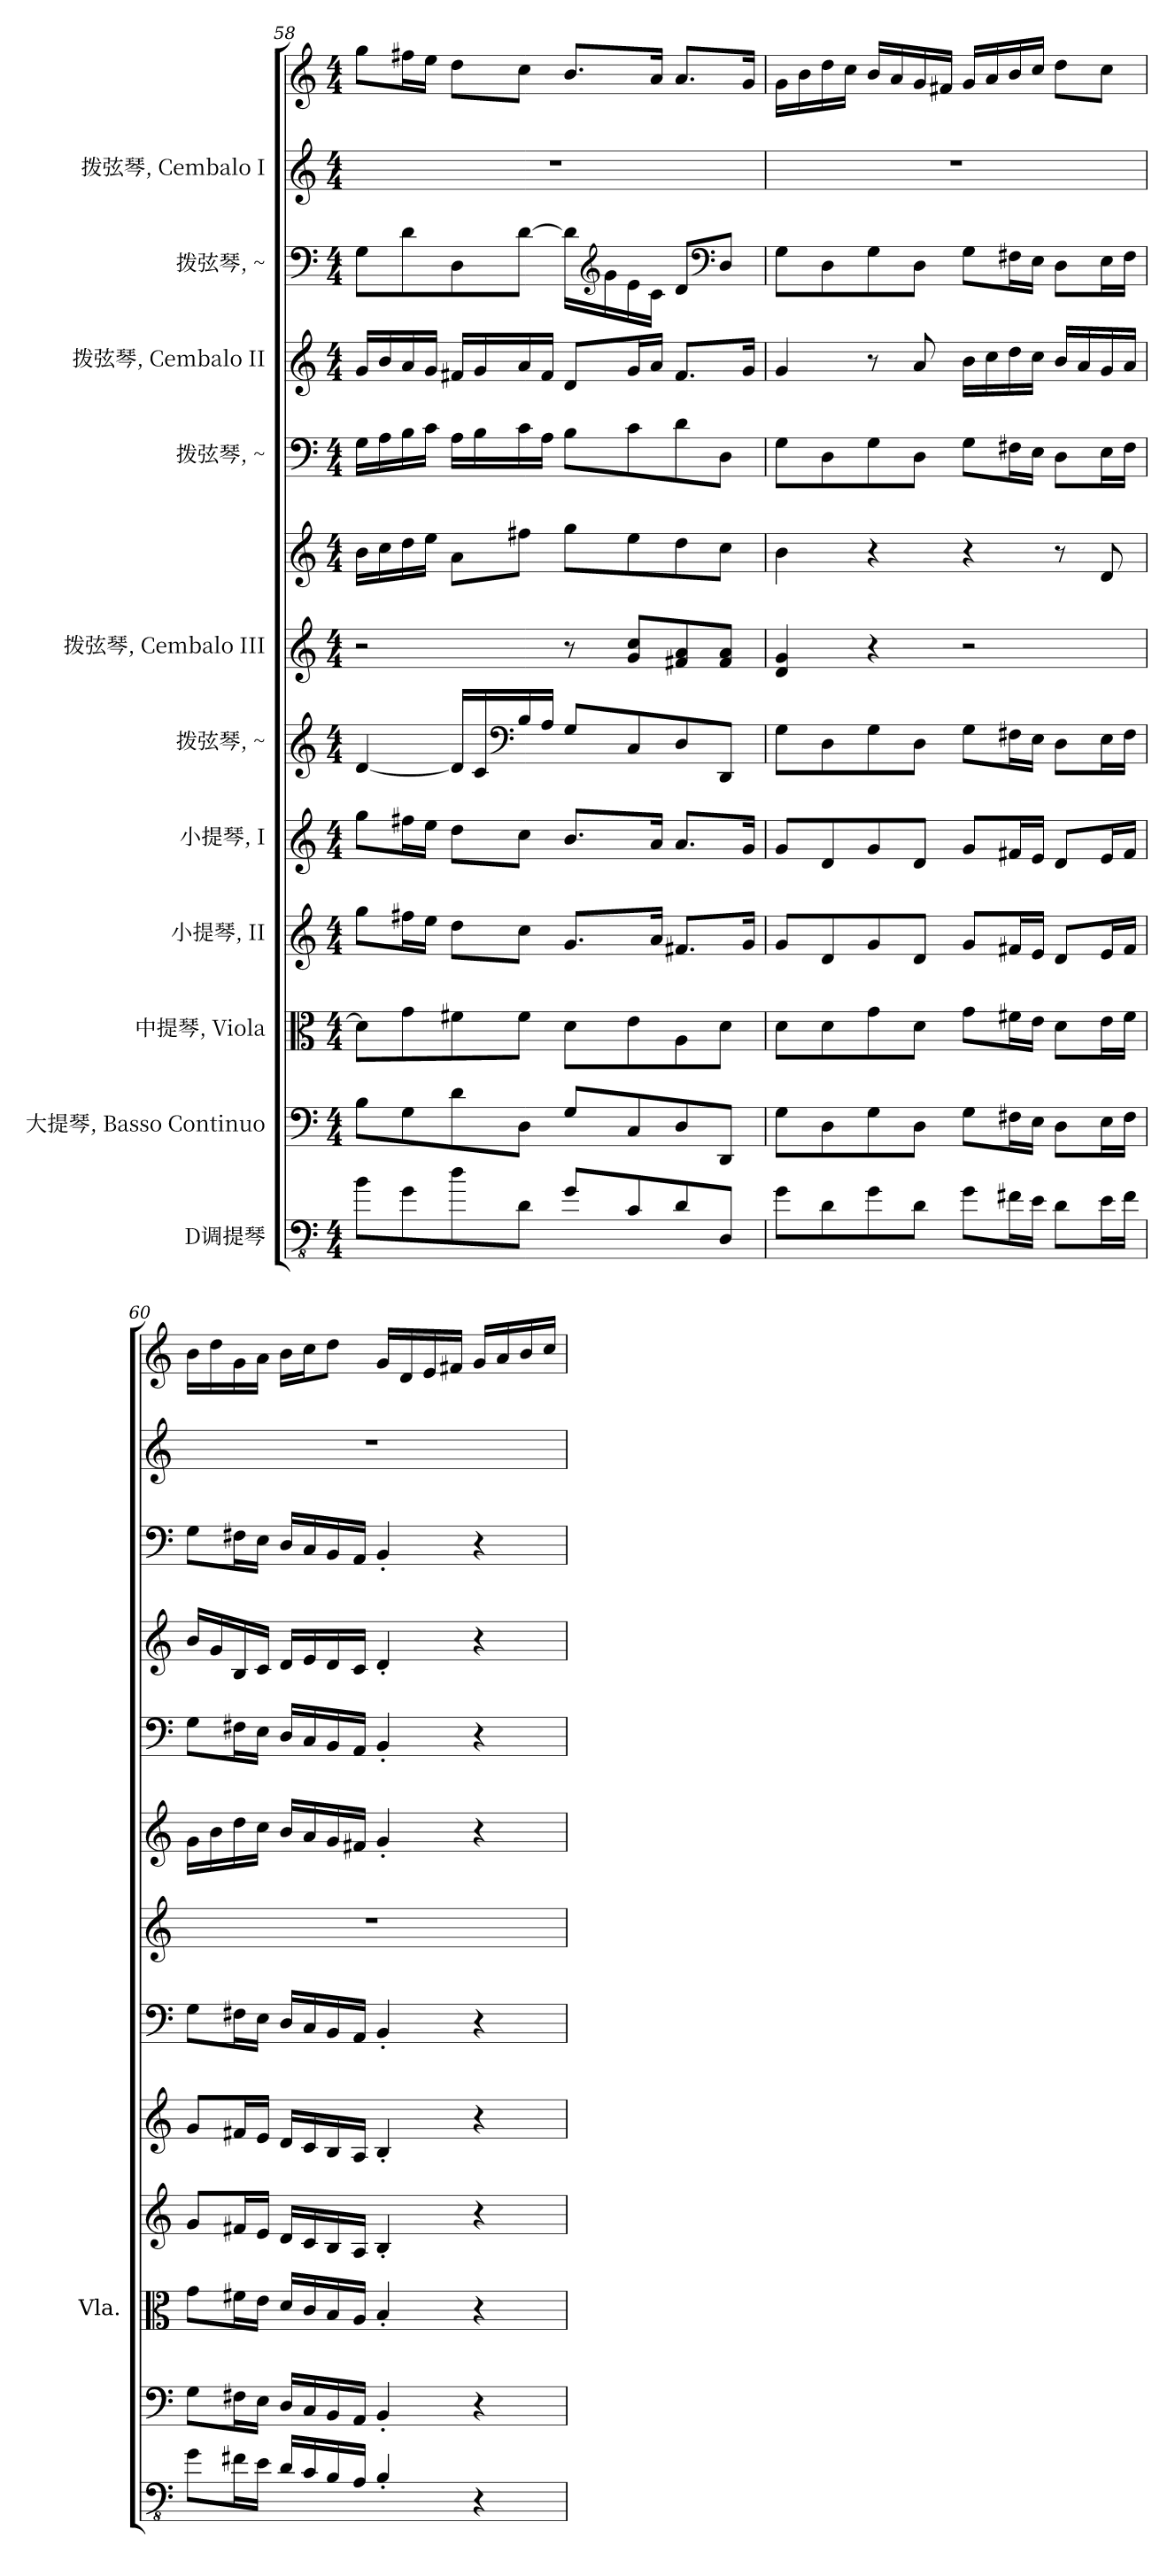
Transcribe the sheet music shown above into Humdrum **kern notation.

**kern	**kern	**kern	**kern	**kern	**kern	**kern	**kern	**kern	**kern	**kern	**kern	**kern
*part11	*part10	*part9	*part8	*part7	*part6	*part5	*part5	*part4	*part3	*part2	*part1	*part1
*staff13	*staff12	*staff11	*staff10	*staff9	*staff8	*staff7	*staff6	*staff5	*staff4	*staff3	*staff2	*staff1
*I"D调提琴	*I"大提琴, Basso Continuo	*I"中提琴, Viola	*I"小提琴, II	*I"小提琴, I	*I"拨弦琴, ~	*I"拨弦琴, Cembalo III	*	*I"拨弦琴, ~	*I"拨弦琴, Cembalo II	*I"拨弦琴, ~	*I"拨弦琴, Cembalo I	*
*	*	*I'Vla.	*	*	*	*	*	*	*	*	*	*
!!LO:PB:g=z
*clefFv4	*clefF4	*clefC3	*clefG2	*clefG2	*clefG2	*clefG2	*clefG2	*clefF4	*clefG2	*clefF4	*clefG2	*clefG2
*ITrd7c12	*	*	*	*	*	*	*	*	*	*	*	*
*k[]	*k[]	*k[]	*k[]	*k[]	*k[]	*k[]	*k[]	*k[]	*k[]	*k[]	*k[]	*k[]
*M4/4	*M4/4	*M4/4	*M4/4	*M4/4	*M4/4	*M4/4	*M4/4	*M4/4	*M4/4	*M4/4	*M4/4	*M4/4
=58	=58	=58	=58	=58	=58	=58	=58	=58	=58	=58	=58	=58
8BB\L	8B\L	8d\L]	8gg\L	8gg\L	[4d/	2r	16b\LL	16G\LL	16g/LL	8G\L	1r	8gg\L
.	.	.	.	.	.	.	16cc\	16A\	16b/	.	.	.
8GG\	8G\	8g\	16ff#X\L	16ff#X\L	.	.	16dd\	16B\	16a/	8d\	.	16ff#X\L
.	.	.	16ee\JJ	16ee\JJ	.	.	16ee\JJ	16c\JJ	16g/JJ	.	.	16ee\JJ
8D\	8d\	8f#X\	8dd\L	8dd\L	16d/LL]	.	8a\L	16A\LL	16f#X/LL	8D\	.	8dd\L
.	.	.	.	.	16c/	.	.	16B\	16g/	.	.	.
*	*	*	*	*	*clefF4	*	*	*	*	*	*	*
8DD\J	8D\J	8f#\J	8cc\J	8cc\J	16B/	.	8ff#X\J	16c\	16a/	[8d\J	.	8cc\J
.	.	.	.	.	16A/JJ	.	.	16A\JJ	16f#/JJ	.	.	.
8GG/L	8G/L	8d\L	8.g/L	8.b/L	8G/L	8r	8gg\L	8B\L	8d/L	16d\LL]	.	8.b/L
*	*	*	*	*	*	*	*	*	*	*clefG2	*	*
.	.	.	.	.	.	.	.	.	.	16g\	.	.
8CC/	8C/	8e\	.	.	8C/	8g/ 8cc/L	8ee\	8c\	16g/L	16e\	.	.
.	.	.	16a/Jk	16a/Jk	.	.	.	.	16a/JJ	16c\JJ	.	16a/Jk
8DD/	8D/	8A\	8.f#X/L	8.a/L	8D/	8f#X/ 8a/	8dd\	8d\	8.f#/L	8d/L	.	8.a/L
*	*	*	*	*	*	*	*	*	*	*clefF4	*	*
8DDD/J	8DD/J	8d\J	.	.	8DD/J	8f#/ 8a/J	8cc\J	8D\J	.	8D/J	.	.
.	.	.	16g/Jk	16g/Jk	.	.	.	.	16g/Jk	.	.	16g/Jk
=59	=59	=59	=59	=59	=59	=59	=59	=59	=59	=59	=59	=59
8GG\L	8G\L	8d\L	8g/L	8g/L	8G\L	4d/ 4g/	4b\	8G\L	4g/	8G\L	1r	16g\LL
.	.	.	.	.	.	.	.	.	.	.	.	16b\
8DD\	8D\	8d\	8d/	8d/	8D\	.	.	8D\	.	8D\	.	16dd\
.	.	.	.	.	.	.	.	.	.	.	.	16cc\JJ
8GG\	8G\	8g\	8g/	8g/	8G\	4r	4r	8G\	8r	8G\	.	16b/LL
.	.	.	.	.	.	.	.	.	.	.	.	16a/
8DD\J	8D\J	8d\J	8d/J	8d/J	8D\J	.	.	8D\J	8a/	8D\J	.	16g/
.	.	.	.	.	.	.	.	.	.	.	.	16f#X/JJ
8GG\L	8G\L	8g\L	8g/L	8g/L	8G\L	2r	4r	8G\L	16b\LL	8G\L	.	16g/LL
.	.	.	.	.	.	.	.	.	16cc\	.	.	16a/
16FF#X\L	16F#X\L	16f#X\L	16f#X/L	16f#X/L	16F#X\L	.	.	16F#X\L	16dd\	16F#X\L	.	16b/
16EE\JJ	16E\JJ	16e\JJ	16e/JJ	16e/JJ	16E\JJ	.	.	16E\JJ	16cc\JJ	16E\JJ	.	16cc/JJ
8DD\L	8D\L	8d\L	8d/L	8d/L	8D\L	.	8r	8D\L	16b/LL	8D\L	.	8dd\L
.	.	.	.	.	.	.	.	.	16a/	.	.	.
16EE\L	16E\L	16e\L	16e/L	16e/L	16E\L	.	8d/	16E\L	16g/	16E\L	.	8cc\J
16FF#\JJ	16F#\JJ	16f#\JJ	16f#/JJ	16f#/JJ	16F#\JJ	.	.	16F#\JJ	16a/JJ	16F#\JJ	.	.
!!LO:PB:g=z
=60	=60	=60	=60	=60	=60	=60	=60	=60	=60	=60	=60	=60
8GG\L	8G\L	8g\L	8g/L	8g/L	8G\L	1r	16g\LL	8G\L	16b/LL	8G\L	1r	16b\LL
.	.	.	.	.	.	.	16b\	.	16g/	.	.	16dd\
16FF#X\L	16F#X\L	16f#X\L	16f#X/L	16f#X/L	16F#X\L	.	16dd\	16F#X\L	16B/	16F#X\L	.	16g\
16EE\JJ	16E\JJ	16e\JJ	16e/JJ	16e/JJ	16E\JJ	.	16cc\JJ	16E\JJ	16c/JJ	16E\JJ	.	16a\JJ
16DD/LL	16D/LL	16d/LL	16d/LL	16d/LL	16D/LL	.	16b/LL	16D/LL	16d/LL	16D/LL	.	16b\LL
16CC/	16C/	16c/	16c/	16c/	16C/	.	16a/	16C/	16e/	16C/	.	16cc\J
16BBB/	16BB/	16B/	16B/	16B/	16BB/	.	16g/	16BB/	16d/	16BB/	.	8dd\J
16AAA/JJ	16AA/JJ	16A/JJ	16A/JJ	16A/JJ	16AA/JJ	.	16f#X/JJ	16AA/JJ	16c/JJ	16AA/JJ	.	.
4BBB'/	4BB'/	4B'/	4B'/	4B'/	4BB'/	.	4g'/	4BB'/	4d'/	4BB'/	.	16g/LL
.	.	.	.	.	.	.	.	.	.	.	.	16d/
.	.	.	.	.	.	.	.	.	.	.	.	16e/
.	.	.	.	.	.	.	.	.	.	.	.	16f#X/JJ
4r	4r	4r	4r	4r	4r	.	4r	4r	4r	4r	.	16g/LL
.	.	.	.	.	.	.	.	.	.	.	.	16a/
.	.	.	.	.	.	.	.	.	.	.	.	16b/
.	.	.	.	.	.	.	.	.	.	.	.	16cc/JJ
=	=	=	=	=	=	=	=	=	=	=	=	=
*-	*-	*-	*-	*-	*-	*-	*-	*-	*-	*-	*-	*-
